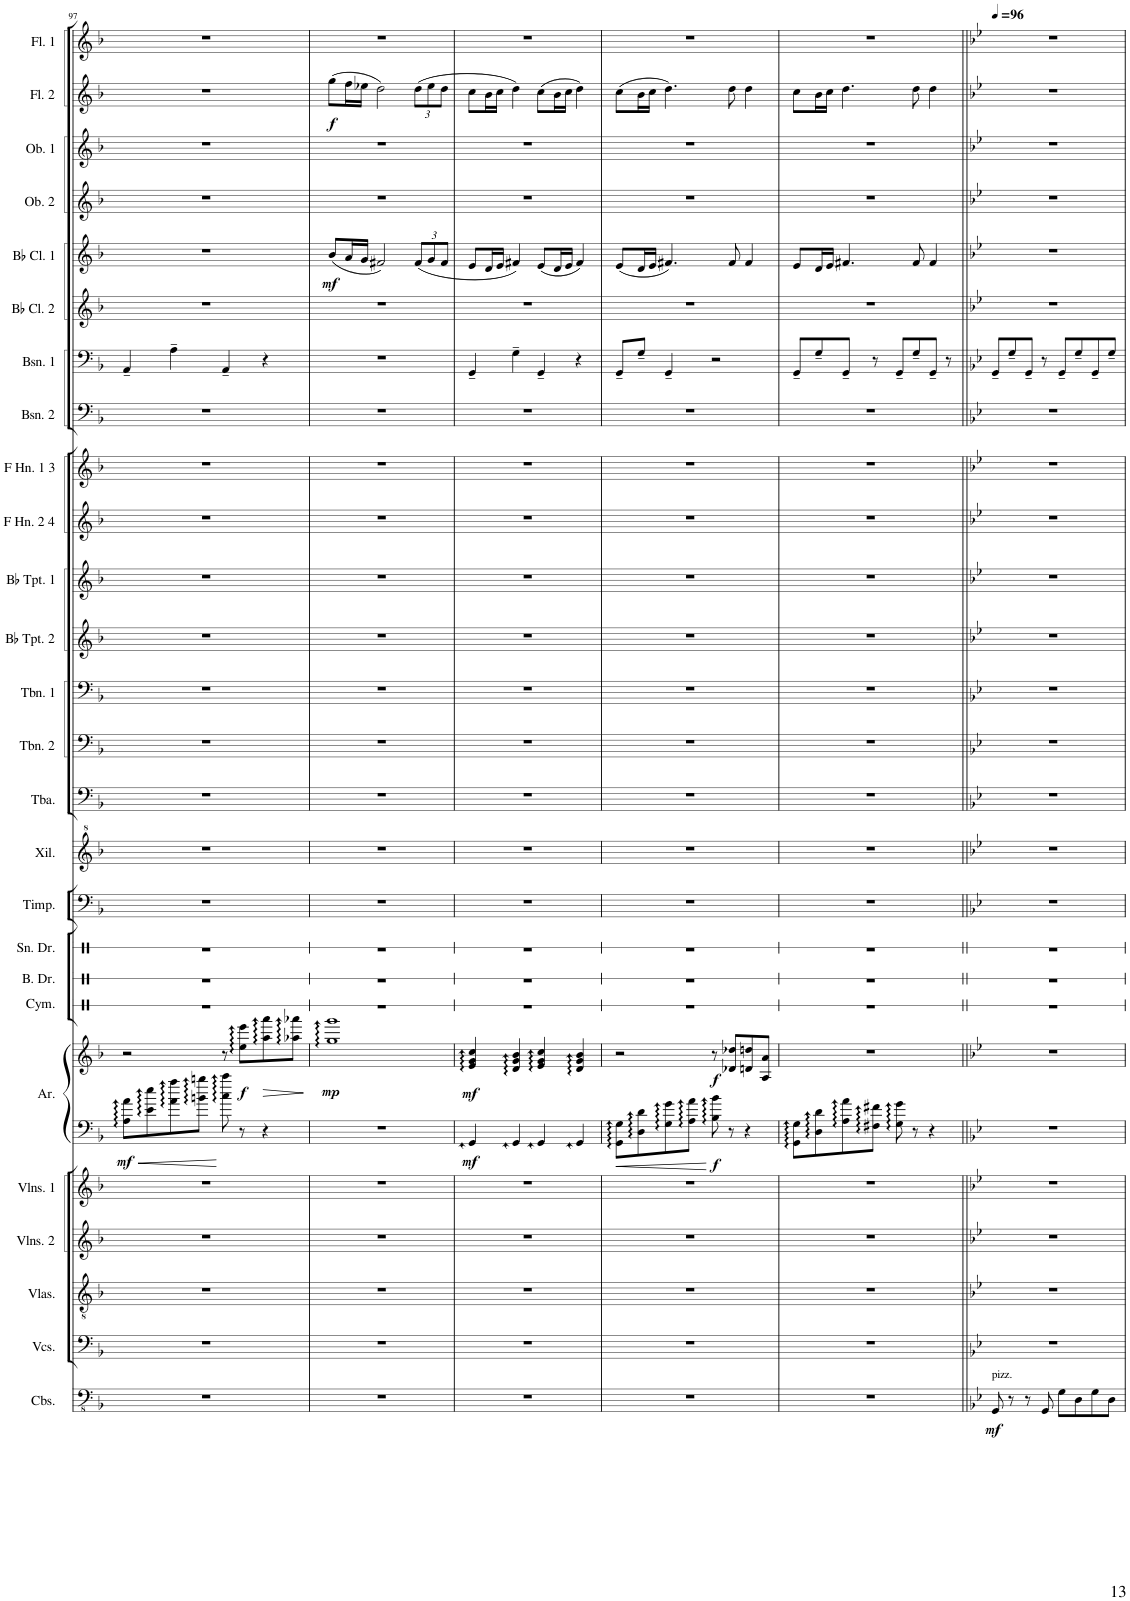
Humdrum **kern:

**kern	**dynam	**kern	**kern	**kern	**kern	**kern	**kern	**dynam	**kern	**kern	**kern	**kern	**kern	**kern	**kern	**kern	**kern	**kern	**kern	**kern	**kern	**kern	**kern	**kern	**dynam	**kern	**kern	**kern	**dynam	**kern
*part26	*part26	*part25	*part24	*part23	*part22	*part21	*part21	*part21	*part20	*part19	*part18	*part17	*part16	*part15	*part14	*part13	*part12	*part11	*part10	*part9	*part8	*part7	*part6	*part5	*part5	*part4	*part3	*part2	*part2	*part1
*staff27	*staff27	*staff26	*staff25	*staff24	*staff23	*staff22	*staff21	*staff21/22	*staff20	*staff19	*staff18	*staff17	*staff16	*staff15	*staff14	*staff13	*staff12	*staff11	*staff10	*staff9	*staff8	*staff7	*staff6	*staff5	*staff5	*staff4	*staff3	*staff2	*staff2	*staff1
*I"Contrabasses	*	*I"Violoncellos	*I"Violas	*I"Violins 2	*I"Violins 1	*I"Arpa	*	*	*I"Cymbal	*I"Bass Drum	*I"Snare Drum	*I"Timpani	*I"Xilofono	*I"Tuba	*I"Trombone 2	*I"Trombone 1	*I"Bb Trumpet 2	*I"Bb Trumpet 1	*I"F Horn 2 &amp; 4	*I"F Horn 1 &amp; 3	*I"Bassoon 2	*I"Bassoon 1	*I"Bb Clarinet 2	*I"Bb Clarinet 1	*	*I"Oboe 2	*I"Oboe 1	*I"Flute 2	*	*I"Flute 1
*I'Cbs.	*	*I'Vcs.	*I'Vlas.	*I'Vlns. 2	*I'Vlns. 1	*I'Ar.	*	*	*I'Cym.	*I'B. Dr.	*I'Sn. Dr.	*I'Timp.	*I'Xil.	*I'Tba.	*I'Tbn. 2	*I'Tbn. 1	*I'Bb Tpt. 2	*I'Bb Tpt. 1	*I'F Hn. 2 4	*I'F Hn. 1 3	*I'Bsn. 2	*I'Bsn. 1	*I'Bb Cl. 2	*I'Bb Cl. 1	*	*I'Ob. 2	*I'Ob. 1	*I'Fl. 2	*	*I'Fl. 1
!!LO:PB:g=z
*clefFv4	*	*clefF4	*clefGv2	*clefG2	*clefG2	*clefF4	*clefG2	*	*clefX	*clefX	*clefX	*clefF4	*clefG^2	*clefF4	*clefF4	*clefF4	*clefG2	*clefG2	*clefG2	*clefG2	*clefF4	*clefF4	*clefG2	*clefG2	*	*clefG2	*clefG2	*clefG2	*	*clefG2
*	*	*	*	*	*	*	*	*	*	*	*	*	*	*	*	*	*ITrd1c2	*ITrd1c2	*ITrd4c7	*ITrd4c7	*	*	*ITrd1c2	*ITrd1c2	*	*	*	*	*	*
*k[b-]	*	*k[b-]	*k[b-]	*k[b-]	*k[b-]	*k[b-]	*k[b-]	*	*k[]	*k[]	*k[]	*k[b-]	*k[b-]	*k[b-]	*k[b-]	*k[b-]	*k[b-]	*k[b-]	*k[b-]	*k[b-]	*k[b-]	*k[b-]	*k[b-]	*k[b-]	*	*k[b-]	*k[b-]	*k[b-]	*	*k[b-]
*M4/4	*	*M4/4	*M4/4	*M4/4	*M4/4	*M4/4	*M4/4	*	*M4/4	*M4/4	*M4/4	*M4/4	*M4/4	*M4/4	*M4/4	*M4/4	*M4/4	*M4/4	*M4/4	*M4/4	*M4/4	*M4/4	*M4/4	*M4/4	*	*M4/4	*M4/4	*M4/4	*	*M4/4
=97	=97	=97	=97	=97	=97	=97	=97	=97	=97	=97	=97	=97	=97	=97	=97	=97	=97	=97	=97	=97	=97	=97	=97	=97	=97	=97	=97	=97	=97	=97
!	!	!	!	!	!	!	!	!LO:DY:b=2	!	!	!	!	!	!	!	!	!	!	!	!	!	!	!	!	!	!	!	!	!	!
1r	.	1r	1r	1r	1r	8A\ 8a\L	2r	mf	1r	1r	1r	1r	1r	1r	1r	1r	1r	1r	1r	1r	1r	4AA~/	1r	1r	.	1r	1r	1r	.	1r
.	.	.	.	.	.	8e\ 8ee\	.	.	.	.	.	.	.	.	.	.	.	.	.	.	.	.	.	.	.	.	.	.	.	.
.	.	.	.	.	.	8a\ 8aa\	.	.	.	.	.	.	.	.	.	.	.	.	.	.	.	4A~\	.	.	.	.	.	.	.	.
.	.	.	.	.	.	8bn\ 8bbn\J	.	.	.	.	.	.	.	.	.	.	.	.	.	.	.	.	.	.	.	.	.	.	.	.
.	.	.	.	.	.	8cc\ 8ccc\	8r	.	.	.	.	.	.	.	.	.	.	.	.	.	.	4AA~/	.	.	.	.	.	.	.	.
!	!	!	!	!	!	!	!	!LO:DY:b	!	!	!	!	!	!	!	!	!	!	!	!	!	!	!	!	!	!	!	!	!	!
.	.	.	.	.	.	8r	8ee\ 8eee\L	f	.	.	.	.	.	.	.	.	.	.	.	.	.	.	.	.	.	.	.	.	.	.
!	!	!	!	!	!	!	!	!LO:HP:b	!	!	!	!	!	!	!	!	!	!	!	!	!	!	!	!	!	!	!	!	!	!
.	.	.	.	.	.	4r	8aa\ 8aaa\	>	.	.	.	.	.	.	.	.	.	.	.	.	.	4r	.	.	.	.	.	.	.	.
.	.	.	.	.	.	.	8aa-X\ 8aaa-X\J	.	.	.	.	.	.	.	.	.	.	.	.	.	.	.	.	.	.	.	.	.	.	.
.	.	.	.	.	.	.	.	]	.	.	.	.	.	.	.	.	.	.	.	.	.	.	.	.	.	.	.	.	.	.
=98	=98	=98	=98	=98	=98	=98	=98	=98	=98	=98	=98	=98	=98	=98	=98	=98	=98	=98	=98	=98	=98	=98	=98	=98	=98	=98	=98	=98	=98	=98
!	!	!	!	!	!	!	!	!LO:DY:b	!	!	!	!	!	!	!	!	!	!	!	!	!	!	!	!	!LO:DY:b	!	!	!	!LO:DY:b	!
1r	.	1r	1r	1r	1r	1r	1gg 1ggg	mp	1r	1r	1r	1r	1r	1r	1r	1r	1r	1r	1r	1r	1r	1r	1r	(8b-/L	mf	1r	1r	(8gg\L	f	1r
.	.	.	.	.	.	.	.	.	.	.	.	.	.	.	.	.	.	.	.	.	.	.	.	16a/L	.	.	.	16ff\L	.	.
.	.	.	.	.	.	.	.	.	.	.	.	.	.	.	.	.	.	.	.	.	.	.	.	16g/JJ	.	.	.	16ee-X\JJ	.	.
.	.	.	.	.	.	.	.	.	.	.	.	.	.	.	.	.	.	.	.	.	.	.	.	2f#X/)	.	.	.	2dd\)	.	.
*	*	*	*	*	*	*	*	*	*	*	*	*	*	*	*	*	*	*	*	*	*	*	*	*Xbrackettup	*	*	*	*Xbrackettup	*	*
.	.	.	.	.	.	.	.	.	.	.	.	.	.	.	.	.	.	.	.	.	.	.	.	(12f#/L	.	.	.	(12dd\L	.	.
.	.	.	.	.	.	.	.	.	.	.	.	.	.	.	.	.	.	.	.	.	.	.	.	12g/	.	.	.	12ee-\	.	.
.	.	.	.	.	.	.	.	.	.	.	.	.	.	.	.	.	.	.	.	.	.	.	.	12f#/J	.	.	.	12dd\J	.	.
=99	=99	=99	=99	=99	=99	=99	=99	=99	=99	=99	=99	=99	=99	=99	=99	=99	=99	=99	=99	=99	=99	=99	=99	=99	=99	=99	=99	=99	=99	=99
!	!	!	!	!	!	!	!	!LO:DY:b=2	!	!	!	!	!	!	!	!	!	!	!	!	!	!	!	!	!	!	!	!	!	!
!	!	!	!	!	!	!	!	!LO:DY:n=1:b	!	!	!	!	!	!	!	!	!	!	!	!	!	!	!	!	!	!	!	!	!	!
1r	.	1r	1r	1r	1r	4GG/	4e/ 4g/ 4cc/	mf mf	1r	1r	1r	1r	1r	1r	1r	1r	1r	1r	1r	1r	1r	4GG~/	1r	8e/L	.	1r	1r	8cc\L	.	1r
.	.	.	.	.	.	.	.	.	.	.	.	.	.	.	.	.	.	.	.	.	.	.	.	16d/L	.	.	.	16b-\L	.	.
.	.	.	.	.	.	.	.	.	.	.	.	.	.	.	.	.	.	.	.	.	.	.	.	16e/JJ	.	.	.	16cc\JJ	.	.
.	.	.	.	.	.	4GG/	4d/ 4g/ 4b-/	.	.	.	.	.	.	.	.	.	.	.	.	.	.	4G~\	.	4f#X/)	.	.	.	4dd\)	.	.
.	.	.	.	.	.	4GG/	4e/ 4g/ 4cc/	.	.	.	.	.	.	.	.	.	.	.	.	.	.	4GG~/	.	(8e/L	.	.	.	(8cc\L	.	.
.	.	.	.	.	.	.	.	.	.	.	.	.	.	.	.	.	.	.	.	.	.	.	.	16d/L	.	.	.	16b-\L	.	.
.	.	.	.	.	.	.	.	.	.	.	.	.	.	.	.	.	.	.	.	.	.	.	.	16e/JJ	.	.	.	16cc\JJ	.	.
.	.	.	.	.	.	4GG/	4d/ 4g/ 4b-/	.	.	.	.	.	.	.	.	.	.	.	.	.	.	4r	.	4f#/)	.	.	.	4dd\)	.	.
=100	=100	=100	=100	=100	=100	=100	=100	=100	=100	=100	=100	=100	=100	=100	=100	=100	=100	=100	=100	=100	=100	=100	=100	=100	=100	=100	=100	=100	=100	=100
1r	.	1r	1r	1r	1r	8GG\ 8G\L	2r	.	1r	1r	1r	1r	1r	1r	1r	1r	1r	1r	1r	1r	1r	8GG~/L	1r	(8e/L	.	1r	1r	(8cc\L	.	1r
.	.	.	.	.	.	8D\ 8d\	.	.	.	.	.	.	.	.	.	.	.	.	.	.	.	8G~/J	.	16d/L	.	.	.	16b-\L	.	.
.	.	.	.	.	.	.	.	.	.	.	.	.	.	.	.	.	.	.	.	.	.	.	.	16e/JJ	.	.	.	16cc\JJ	.	.
.	.	.	.	.	.	8G\ 8g\	.	.	.	.	.	.	.	.	.	.	.	.	.	.	.	4GG~/	.	4.f#X/)	.	.	.	4.dd\)	.	.
.	.	.	.	.	.	8A\ 8a\J	.	.	.	.	.	.	.	.	.	.	.	.	.	.	.	.	.	.	.	.	.	.	.	.
!	!	!	!	!	!	!	!	!LO:DY:b=2	!	!	!	!	!	!	!	!	!	!	!	!	!	!	!	!	!	!	!	!	!	!
!	!	!	!	!	!	!	!	!LO:DY:n=1:b	!	!	!	!	!	!	!	!	!	!	!	!	!	!	!	!	!	!	!	!	!	!
.	.	.	.	.	.	8B-\ 8b-\	8r	f f	.	.	.	.	.	.	.	.	.	.	.	.	.	2r	.	.	.	.	.	.	.	.
.	.	.	.	.	.	8r	8d-X/ 8dd-X/L	.	.	.	.	.	.	.	.	.	.	.	.	.	.	.	.	8f#/	.	.	.	8dd\	.	.
.	.	.	.	.	.	4r	8dn/ 8ddn/	.	.	.	.	.	.	.	.	.	.	.	.	.	.	.	.	4f#/	.	.	.	4dd\	.	.
.	.	.	.	.	.	.	8A/ 8a/J	.	.	.	.	.	.	.	.	.	.	.	.	.	.	.	.	.	.	.	.	.	.	.
=101	=101	=101	=101	=101	=101	=101	=101	=101	=101	=101	=101	=101	=101	=101	=101	=101	=101	=101	=101	=101	=101	=101	=101	=101	=101	=101	=101	=101	=101	=101
1r	.	1r	1r	1r	1r	8GG\ 8G\L	1r	.	1r	1r	1r	1r	1r	1r	1r	1r	1r	1r	1r	1r	1r	8GG~/L	1r	8e/L	.	1r	1r	8cc\L	.	1r
.	.	.	.	.	.	8D\ 8d\	.	.	.	.	.	.	.	.	.	.	.	.	.	.	.	8G~/	.	16d/L	.	.	.	16b-\L	.	.
.	.	.	.	.	.	.	.	.	.	.	.	.	.	.	.	.	.	.	.	.	.	.	.	16e/JJ	.	.	.	16cc\JJ	.	.
.	.	.	.	.	.	8A\ 8a\	.	.	.	.	.	.	.	.	.	.	.	.	.	.	.	8GG~/J	.	4.f#X/	.	.	.	4.dd\	.	.
.	.	.	.	.	.	8F#X\ 8f#X\J	.	.	.	.	.	.	.	.	.	.	.	.	.	.	.	8r	.	.	.	.	.	.	.	.
.	.	.	.	.	.	8G\ 8g\	.	.	.	.	.	.	.	.	.	.	.	.	.	.	.	8GG~/L	.	.	.	.	.	.	.	.
.	.	.	.	.	.	8r	.	.	.	.	.	.	.	.	.	.	.	.	.	.	.	8G~/	.	8f#/	.	.	.	8dd\	.	.
.	.	.	.	.	.	4r	.	.	.	.	.	.	.	.	.	.	.	.	.	.	.	8GG~/J	.	4f#/	.	.	.	4dd\	.	.
.	.	.	.	.	.	.	.	.	.	.	.	.	.	.	.	.	.	.	.	.	.	8r	.	.	.	.	.	.	.	.
=102||	=102||	=102||	=102||	=102||	=102||	=102||	=102||	=102||	=102||	=102||	=102||	=102||	=102||	=102||	=102||	=102||	=102||	=102||	=102||	=102||	=102||	=102||	=102||	=102||	=102||	=102||	=102||	=102||	=102||	=102||
*k[b-e-]	*	*k[b-e-]	*k[b-e-]	*k[b-e-]	*k[b-e-]	*k[b-e-]	*k[b-e-]	*	*	*	*	*k[b-e-]	*k[b-e-]	*k[b-e-]	*k[b-e-]	*k[b-e-]	*k[b-e-]	*k[b-e-]	*k[b-e-]	*k[b-e-]	*k[b-e-]	*k[b-e-]	*k[b-e-]	*k[b-e-]	*	*k[b-e-]	*k[b-e-]	*k[b-e-]	*	*k[b-e-]
*	*	*	*	*	*	*	*	*	*	*	*	*	*	*	*	*	*	*	*	*	*	*	*	*	*	*	*	*	*	*MM96
!LO:TX:a:t=pizz.	!	!	!	!	!	!	!	!	!	!	!	!	!	!	!	!	!	!	!	!	!	!	!	!	!	!	!	!	!	!
!	!LO:DY:b	!	!	!	!	!	!	!	!	!	!	!	!	!	!	!	!	!	!	!	!	!	!	!	!	!	!	!	!	!
8GGG/	mf	1r	1r	1r	1r	1r	1r	.	1r	1r	1r	1r	1r	1r	1r	1r	1r	1r	1r	1r	1r	8GG~/L	1r	1r	.	1r	1r	1r	.	1r
8r	.	.	.	.	.	.	.	.	.	.	.	.	.	.	.	.	.	.	.	.	.	8G~/	.	.	.	.	.	.	.	.
8r	.	.	.	.	.	.	.	.	.	.	.	.	.	.	.	.	.	.	.	.	.	8GG~/J	.	.	.	.	.	.	.	.
8GGG/	.	.	.	.	.	.	.	.	.	.	.	.	.	.	.	.	.	.	.	.	.	8r	.	.	.	.	.	.	.	.
8GG\L	.	.	.	.	.	.	.	.	.	.	.	.	.	.	.	.	.	.	.	.	.	8GG~/L	.	.	.	.	.	.	.	.
8DD\	.	.	.	.	.	.	.	.	.	.	.	.	.	.	.	.	.	.	.	.	.	8G~/	.	.	.	.	.	.	.	.
8GG\	.	.	.	.	.	.	.	.	.	.	.	.	.	.	.	.	.	.	.	.	.	8GG~/	.	.	.	.	.	.	.	.
8DD\J	.	.	.	.	.	.	.	.	.	.	.	.	.	.	.	.	.	.	.	.	.	8G~/J	.	.	.	.	.	.	.	.
=	=	=	=	=	=	=	=	=	=	=	=	=	=	=	=	=	=	=	=	=	=	=	=	=	=	=	=	=	=	=
*-	*-	*-	*-	*-	*-	*-	*-	*-	*-	*-	*-	*-	*-	*-	*-	*-	*-	*-	*-	*-	*-	*-	*-	*-	*-	*-	*-	*-	*-	*-
